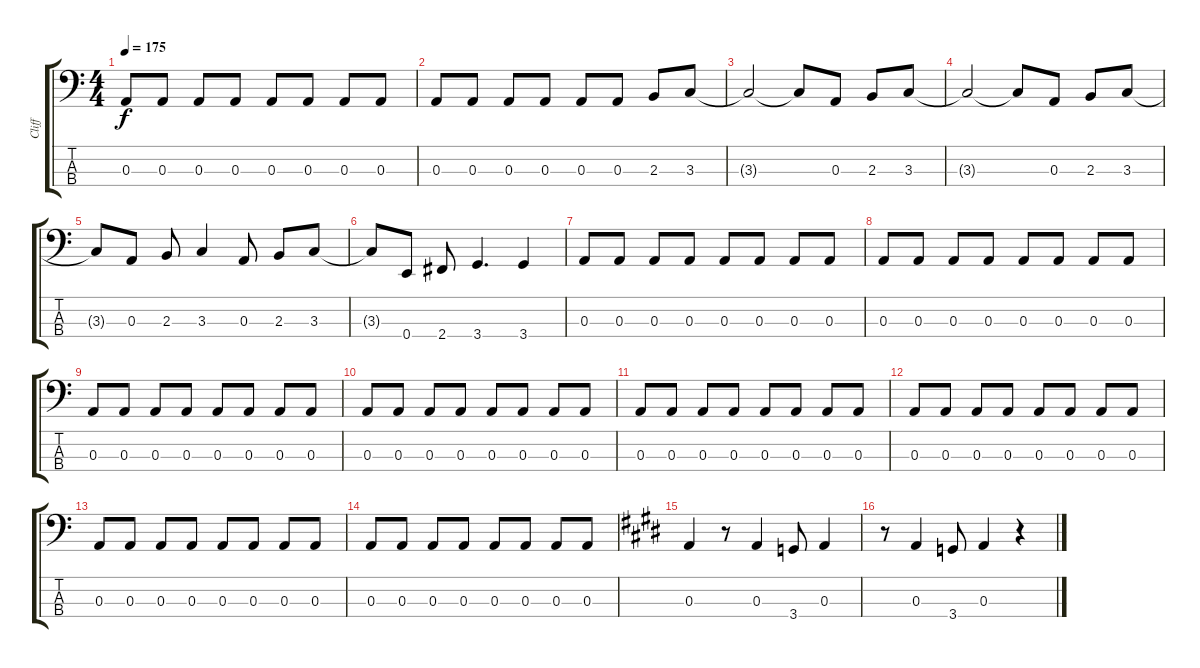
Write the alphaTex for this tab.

\track ("Cliff " "Cliff ") {instrument electricbassfinger}
\staff {score tabs}
\tuning (G2 D2 A1 E1) {hide}
\ts (4 4)
\tempo 175
\clef f4
\ks c
0.3.8{dy f} 0.3.8 0.3.8 0.3.8 0.3.8 0.3.8 0.3.8 0.3.8 |
0.3.8 0.3.8 0.3.8 0.3.8 0.3.8 0.3.8 2.3.8 3.3.8 |
3.3{t}.2 3.3{t}.8 0.3.8 2.3.8 3.3.8 |
3.3{t}.2 3.3{t}.8 0.3.8 2.3.8 3.3.8 |
3.3{t}.8 0.3.8 2.3.8 3.3.4 0.3.8 2.3.8 3.3.8 |
3.3{t}.8 0.4.8 2.4.8 3.4.4{d} 3.4.4 |
0.3.8 0.3.8 0.3.8 0.3.8 0.3.8 0.3.8 0.3.8 0.3.8 |
0.3.8 0.3.8 0.3.8 0.3.8 0.3.8 0.3.8 0.3.8 0.3.8 |
0.3.8 0.3.8 0.3.8 0.3.8 0.3.8 0.3.8 0.3.8 0.3.8 |
0.3.8 0.3.8 0.3.8 0.3.8 0.3.8 0.3.8 0.3.8 0.3.8 |
0.3.8 0.3.8 0.3.8 0.3.8 0.3.8 0.3.8 0.3.8 0.3.8 |
0.3.8 0.3.8 0.3.8 0.3.8 0.3.8 0.3.8 0.3.8 0.3.8 |
0.3.8 0.3.8 0.3.8 0.3.8 0.3.8 0.3.8 0.3.8 0.3.8 |
0.3.8 0.3.8 0.3.8 0.3.8 0.3.8 0.3.8 0.3.8 0.3.8 |
\ks e
0.3.4 r.8 0.3.4 3.4.8 0.3.4 |
\ks c#minor
r.8 0.3.4 3.4.8 0.3.4 r.4
